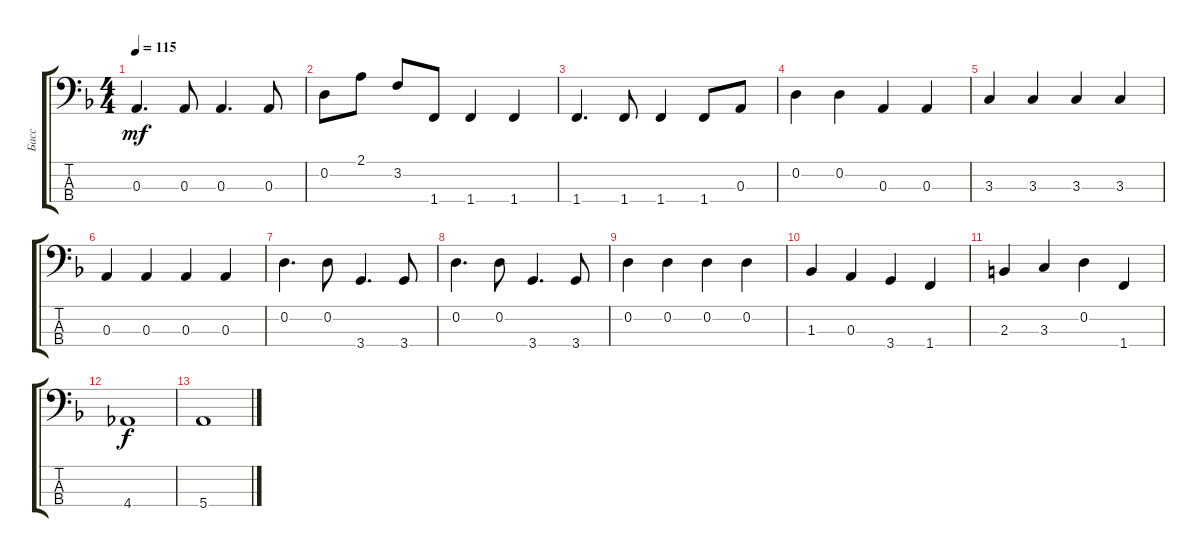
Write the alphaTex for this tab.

\track ("Басс" "Басс") {instrument electricbassfinger}
\staff {score tabs}
\tuning (G2 D2 A1 E1) {hide}
\ts (4 4)
\tempo 115
\clef f4
\ks dminor
0.3.4{d dy mf} 0.3.8 0.3.4{d} 0.3.8 |
0.2.8 2.1.8 3.2.8 1.4.8 1.4.4 1.4.4 |
1.4.4{d} 1.4.8 1.4.4 1.4.8 0.3.8 |
0.2.4 0.2.4 0.3.4 0.3.4 |
3.3.4 3.3.4 3.3.4 3.3.4 |
0.3.4 0.3.4 0.3.4 0.3.4 |
0.2.4{d} 0.2.8 3.4.4{d} 3.4.8 |
0.2.4{d} 0.2.8 3.4.4{d} 3.4.8 |
0.2.4 0.2.4 0.2.4 0.2.4 |
1.3.4 0.3.4 3.4.4 1.4.4 |
2.3.4 3.3.4 0.2.4 1.4.4 |
4.4.1{dy f} |
5.4.1
